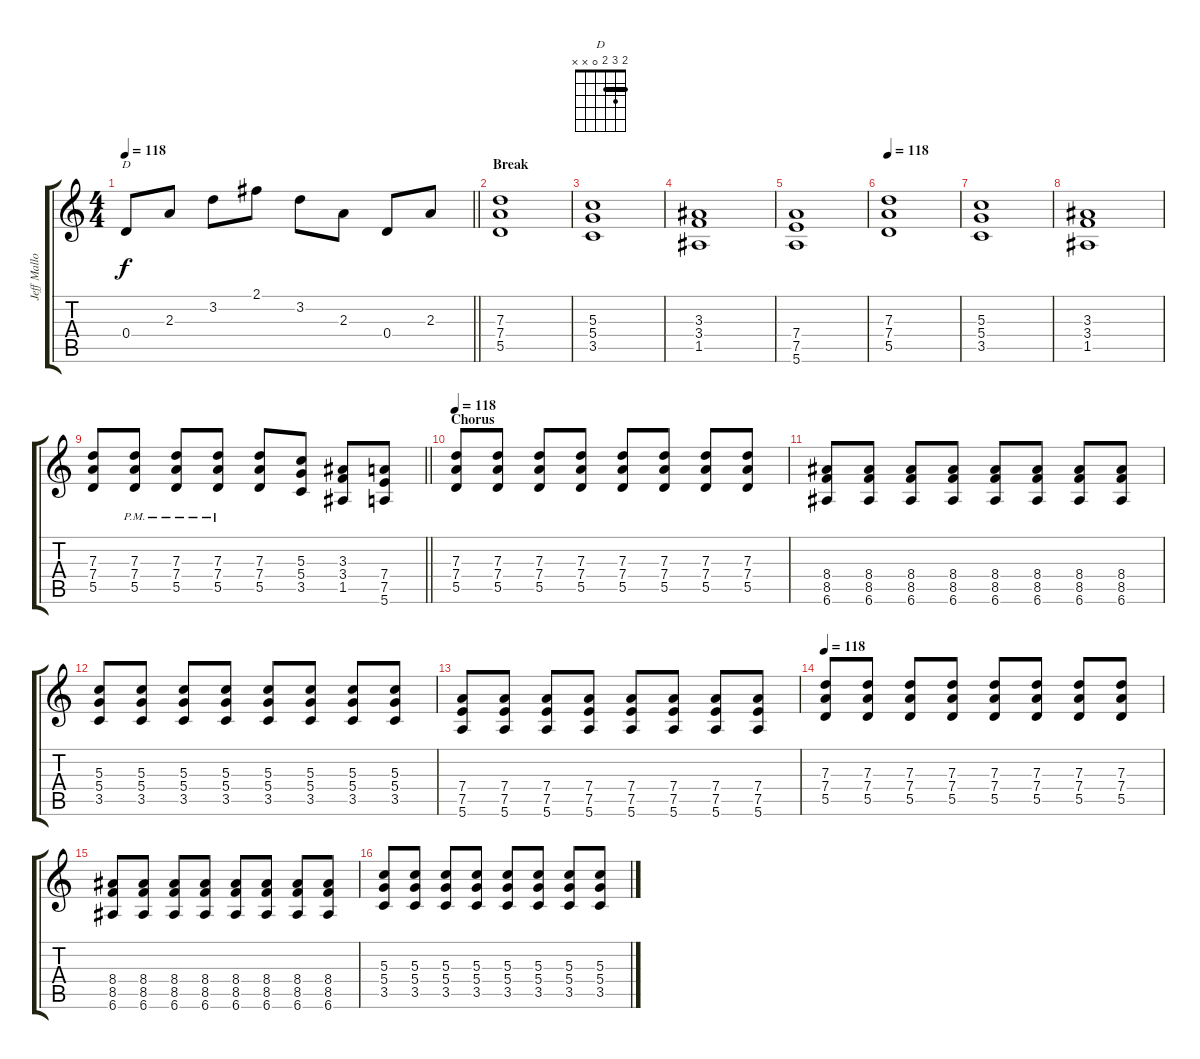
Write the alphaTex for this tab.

\track ("Jeff Mallow (Rhythm Guitar)" "Jeff Mallo") {instrument overdrivenguitar}
\staff {score tabs}
\tuning (E4 B3 G3 D3 A2 E2) {hide}
\chord ("D" 2 3 2 0 x x) {barre 2}
\ts (4 4)
\tempo 118
\clef g2
\barLineRight lightlight
\ks c
0.4.8{ch "D" dy f} 2.3.8 3.2.8 2.1.8 3.2.8 2.3.8 0.4.8 2.3.8 |
\section ("" "Break")
(7.3 7.4 5.5).1 |
(5.3 5.4 3.5).1 |
(3.3 3.4 1.5).1 |
(7.4 7.5 5.6).1 |
\tempo 118
(7.3 7.4 5.5).1 |
(5.3 5.4 3.5).1 |
(3.3 3.4 1.5).1 |
\barLineRight lightlight
(7.3 7.4 5.5).8 (7.3{pm} 7.4{pm} 5.5{pm}).8 (7.3{pm} 7.4{pm} 5.5{pm}).8 (7.3{pm} 7.4{pm} 5.5{pm}).8 (7.3 7.4 5.5).8 (5.3 5.4 3.5).8 (3.3 3.4 1.5).8 (7.4 7.5 5.6).8 |
\section ("" "Chorus")
\tempo 118
(7.3 7.4 5.5).8{instrument overdrivenguitar} (7.3 7.4 5.5).8 (7.3 7.4 5.5).8 (7.3 7.4 5.5).8 (7.3 7.4 5.5).8 (7.3 7.4 5.5).8 (7.3 7.4 5.5).8 (7.3 7.4 5.5).8 |
(8.4 8.5 6.6).8 (8.4 8.5 6.6).8 (8.4 8.5 6.6).8 (8.4 8.5 6.6).8 (8.4 8.5 6.6).8 (8.4 8.5 6.6).8 (8.4 8.5 6.6).8 (8.4 8.5 6.6).8 |
(5.3 5.4 3.5).8 (5.3 5.4 3.5).8 (5.3 5.4 3.5).8 (5.3 5.4 3.5).8 (5.3 5.4 3.5).8 (5.3 5.4 3.5).8 (5.3 5.4 3.5).8 (5.3 5.4 3.5).8 |
(7.4 7.5 5.6).8 (7.4 7.5 5.6).8 (7.4 7.5 5.6).8 (7.4 7.5 5.6).8 (7.4 7.5 5.6).8 (7.4 7.5 5.6).8 (7.4 7.5 5.6).8 (7.4 7.5 5.6).8 |
\tempo 118
(7.3 7.4 5.5).8{instrument overdrivenguitar} (7.3 7.4 5.5).8 (7.3 7.4 5.5).8 (7.3 7.4 5.5).8 (7.3 7.4 5.5).8 (7.3 7.4 5.5).8 (7.3 7.4 5.5).8 (7.3 7.4 5.5).8 |
(8.4 8.5 6.6).8 (8.4 8.5 6.6).8 (8.4 8.5 6.6).8 (8.4 8.5 6.6).8 (8.4 8.5 6.6).8 (8.4 8.5 6.6).8 (8.4 8.5 6.6).8 (8.4 8.5 6.6).8 |
(5.3 5.4 3.5).8 (5.3 5.4 3.5).8 (5.3 5.4 3.5).8 (5.3 5.4 3.5).8 (5.3 5.4 3.5).8 (5.3 5.4 3.5).8 (5.3 5.4 3.5).8 (5.3 5.4 3.5).8
